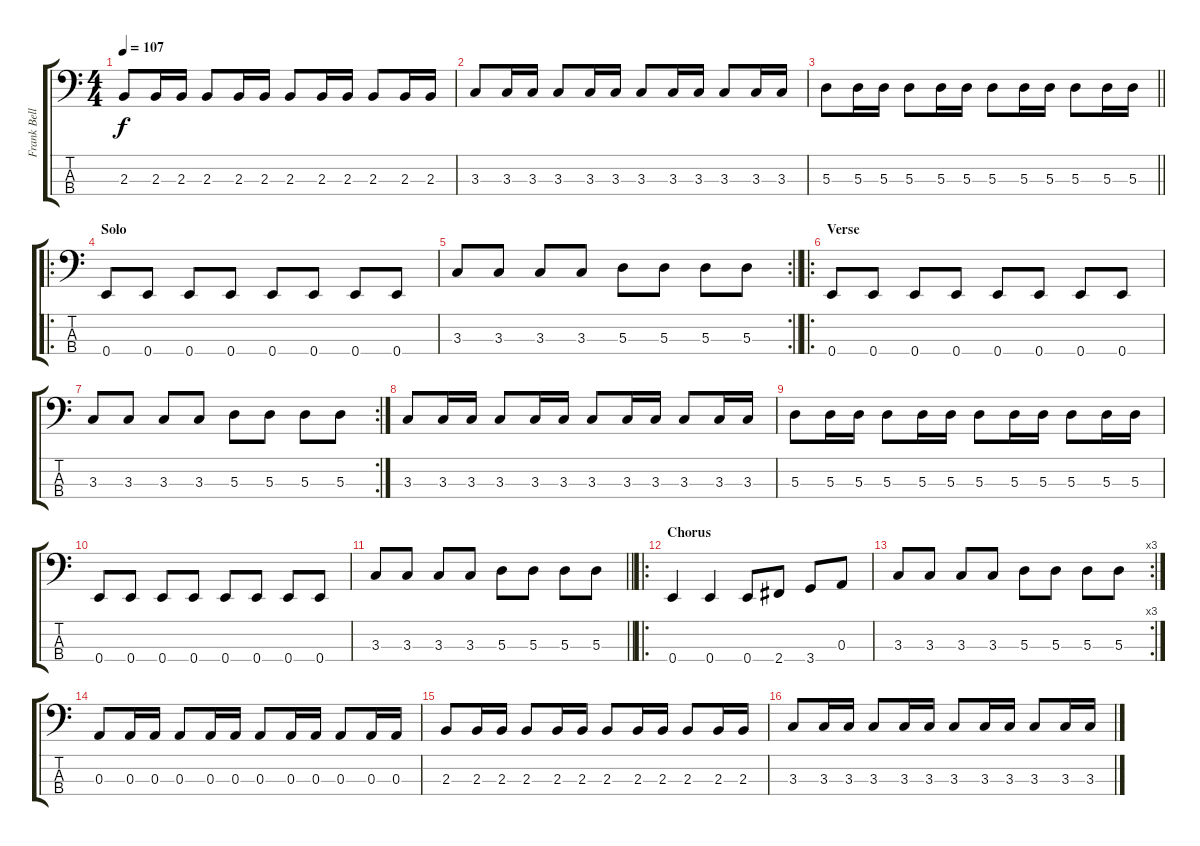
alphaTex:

\track ("Frank Bello" "Frank Bell") {instrument electricbassfinger}
\staff {score tabs}
\tuning (G2 D2 A1 E1) {hide}
\ts (4 4)
\tempo 107
\clef f4
\ks c
2.3.8{dy f} 2.3.16 2.3.16 2.3.8 2.3.16 2.3.16 2.3.8 2.3.16 2.3.16 2.3.8 2.3.16 2.3.16 |
3.3.8 3.3.16 3.3.16 3.3.8 3.3.16 3.3.16 3.3.8 3.3.16 3.3.16 3.3.8 3.3.16 3.3.16 |
\barLineRight lightlight
5.3.8 5.3.16 5.3.16 5.3.8 5.3.16 5.3.16 5.3.8 5.3.16 5.3.16 5.3.8 5.3.16 5.3.16 |
\ro
\section ("" "Solo")
0.4.8 0.4.8 0.4.8 0.4.8 0.4.8 0.4.8 0.4.8 0.4.8 |
\rc 2
\barLineRight lightlight
3.3.8 3.3.8 3.3.8 3.3.8 5.3.8 5.3.8 5.3.8 5.3.8 |
\ro
\section ("" "Verse")
0.4.8 0.4.8 0.4.8 0.4.8 0.4.8 0.4.8 0.4.8 0.4.8 |
\rc 2
3.3.8 3.3.8 3.3.8 3.3.8 5.3.8 5.3.8 5.3.8 5.3.8 |
3.3.8 3.3.16 3.3.16 3.3.8 3.3.16 3.3.16 3.3.8 3.3.16 3.3.16 3.3.8 3.3.16 3.3.16 |
5.3.8 5.3.16 5.3.16 5.3.8 5.3.16 5.3.16 5.3.8 5.3.16 5.3.16 5.3.8 5.3.16 5.3.16 |
0.4.8 0.4.8 0.4.8 0.4.8 0.4.8 0.4.8 0.4.8 0.4.8 |
\barLineRight lightlight
3.3.8 3.3.8 3.3.8 3.3.8 5.3.8 5.3.8 5.3.8 5.3.8 |
\ro
\section ("" "Chorus")
0.4.4 0.4.4 0.4.8 2.4.8 3.4.8 0.3.8 |
\rc 3
3.3.8 3.3.8 3.3.8 3.3.8 5.3.8 5.3.8 5.3.8 5.3.8 |
0.3.8 0.3.16 0.3.16 0.3.8 0.3.16 0.3.16 0.3.8 0.3.16 0.3.16 0.3.8 0.3.16 0.3.16 |
2.3.8 2.3.16 2.3.16 2.3.8 2.3.16 2.3.16 2.3.8 2.3.16 2.3.16 2.3.8 2.3.16 2.3.16 |
3.3.8 3.3.16 3.3.16 3.3.8 3.3.16 3.3.16 3.3.8 3.3.16 3.3.16 3.3.8 3.3.16 3.3.16
